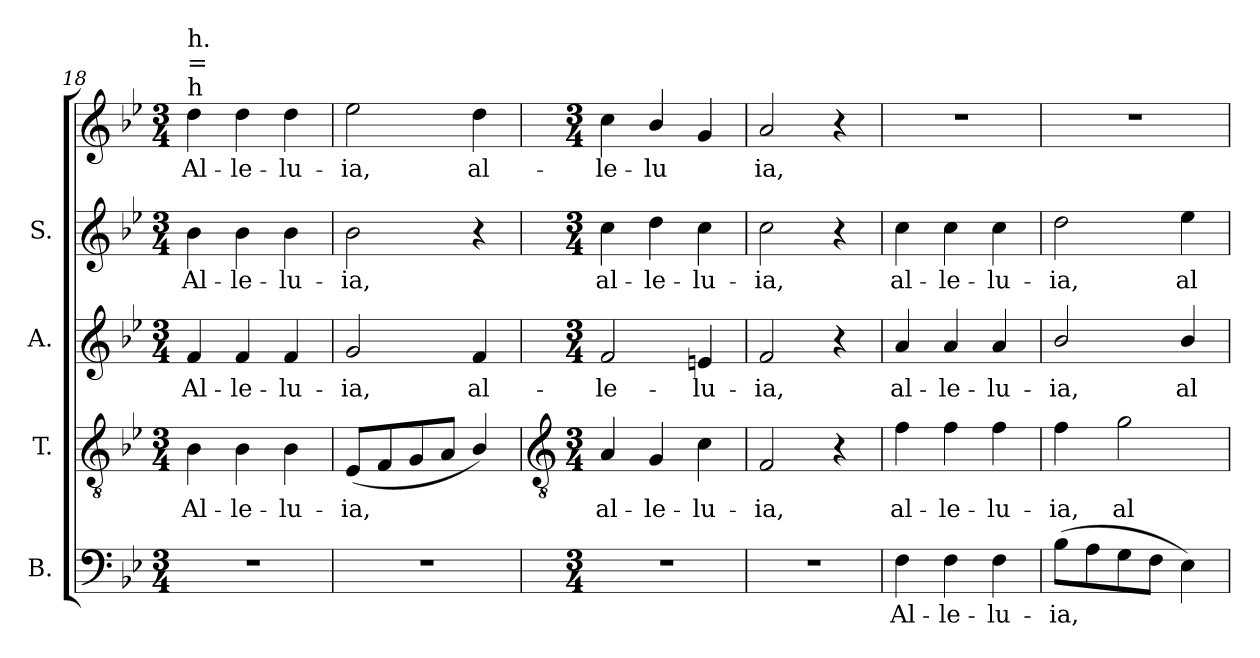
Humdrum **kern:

**kern	**text	**kern	**text	**kern	**text	**kern	**text	**kern	**text
*part4	*part4	*part3	*part3	*part2	*part2	*part1	*part1	*part1	*part1
*staff5	*staff5	*staff4	*staff4	*staff3	*staff3	*staff2	*staff2	*staff1	*staff1
*I"B.	*	*I"T.	*	*I"A.	*	*I"S.	*	*	*
*clefF4	*	*clefGv2	*	*clefG2	*	*clefG2	*	*clefG2	*
*k[b-e-]	*	*k[b-e-]	*	*k[b-e-]	*	*k[b-e-]	*	*k[b-e-]	*
*B-:	*	*B-:	*	*B-:	*	*B-:	*	*B-:	*
*M3/4	*	*M3/4	*	*M3/4	*	*M3/4	*	*M3/4	*
=18	=18	=18	=18	=18	=18	=18	=18	=18	=18
!	!	!	!	!	!	!	!	!LO:TX:a:t=h	!
!	!	!	!	!	!	!	!	!LO:TX:a:t==	!
!	!	!	!	!	!	!	!	!LO:TX:a:t=h.	!
!LO:N:vis=1	!	!	!LO:LY:b	!	!LO:LY:b	!	!LO:LY:b	!	!LO:LY:b
2.r	.	4B-	Al-	4f	Al-	4b-	-Al-	4dd	Al-
!	!	!	!LO:LY:b	!	!LO:LY:b	!	!LO:LY:b	!	!LO:LY:b
.	.	4B-	-le-	4f	-le-	4b-	-le-	4dd	-le-
!	!	!	!LO:LY:b	!	!LO:LY:b	!	!LO:LY:b	!	!LO:LY:b
.	.	4B-	-lu-	4f	-lu-	4b-	-lu-	4dd	-lu-
=19	=19	=19	=19	=19	=19	=19	=19	=19	=19
!LO:N:vis=1	!	!	!LO:LY:b	!	!LO:LY:b	!	!LO:LY:b	!	!LO:LY:b
2.r	.	(<8E-L	-ia,	2g	-ia,	2b-	-ia,	2ee-	-ia,
.	.	8F	.	.	.	.	.	.	.
.	.	8G	.	.	.	.	.	.	.
.	.	8AJ	.	.	.	.	.	.	.
!	!	!	!	!	!LO:LY:b	!	!	!	!LO:LY:b
.	.	4B-/)	.	4f	al-	4r	.	4dd	al-
!!LO:LB:g=z
=20	=20	=20	=20	=20	=20	=20	=20	=20	=20
*	*	*clefGv2	*	*	*	*	*	*	*
*M3/4	*	*M3/4	*	*M3/4	*	*M3/4	*	*M3/4	*
!LO:N:vis=1	!	!	!LO:LY:b	!	!LO:LY:b	!	!LO:LY:b	!	!LO:LY:b
2.r	.	4A	al-	2f	-le-	4cc	al-	4cc	le-
!	!	!	!LO:LY:b	!	!	!	!LO:LY:b	!	!LO:LY:b
.	.	4G	-le-	.	.	4dd	-le-	4b-/	-lu
!	!	!	!LO:LY:b	!	!LO:LY:b	!	!LO:LY:b	!	!
.	.	4c	-lu-	4en	-lu-	4cc	-lu-	4g	.
=21	=21	=21	=21	=21	=21	=21	=21	=21	=21
!LO:N:vis=1	!	!	!LO:LY:b	!	!LO:LY:b	!	!LO:LY:b	!	!LO:LY:b
2.r	.	2F	-ia,	2f	-ia,	2cc	ia,	2a	-ia,
.	.	4r	.	4r	.	4r	.	4r	.
=22	=22	=22	=22	=22	=22	=22	=22	=22	=22
!	!LO:LY:b	!	!LO:LY:b	!	!LO:LY:b	!	!LO:LY:b	!LO:N:vis=1	!
4F	Al-	4f	al-	4a	al-	4cc	al-	2.r	.
!	!LO:LY:b	!	!LO:LY:b	!	!LO:LY:b	!	!LO:LY:b	!	!
4F	-le-	4f	-le-	4a	-le-	4cc	-le-	.	.
!	!LO:LY:b	!	!LO:LY:b	!	!LO:LY:b	!	!LO:LY:b	!	!
4F	-lu-	4f	-lu-	4a	-lu-	4cc	-lu-	.	.
=23	=23	=23	=23	=23	=23	=23	=23	=23	=23
!	!LO:LY:b	!	!LO:LY:b	!	!LO:LY:b	!	!LO:LY:b	!LO:N:vis=1	!
(>8B-L	-ia,	4f	-ia,	2b-/	-ia,	2dd	-ia,	2.r	.
8A	.	.	.	.	.	.	.	.	.
!	!	!	!LO:LY:b	!	!	!	!	!	!
8G	.	2g	al-	.	.	.	.	.	.
8FJ	.	.	.	.	.	.	.	.	.
!	!	!	!	!	!LO:LY:b	!	!LO:LY:b	!	!
4E-)	.	.	.	4b-/	al-	4ee-	al-	.	.
=	=	=	=	=	=	=	=	=	=
*-	*-	*-	*-	*-	*-	*-	*-	*-	*-
